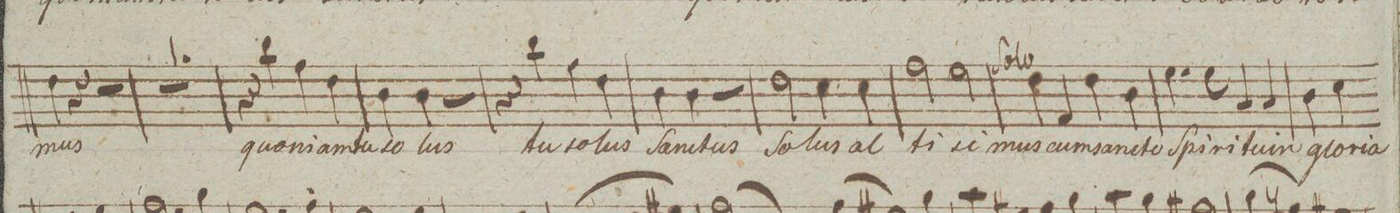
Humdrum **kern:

**kern	**text	**dynam
*I"Alto.	*	*
*clefC3	*	*
*k[]	*	*
*met(c|)	*	*
*M2/2	*	*
4e\	-mus	.
4r	.	.
2r	.	.
=132	=132	=132
1r	.	.
=133	=133	=133
4r	.	.
4cc\	quo-	.
4g\	-niam	.
4e\	tu	.
=134	=134	=134
4c\	so-	.
4c\	-lus	.
2r	.	.
=135	=135	=135
4r	.	.
4cc\	tu	.
4g\	so-	.
4e\	-lus	.
=136	=136	=136
4c\	San-	.
4c\	-ctus	.
2r	.	.
=137	=137	=137
2e\	So-	.
4d\	-lus	.
4d\	al-	.
=138	=138	=138
2g\	-ti-	.
2f\	-si-	.
=139	=139	=139
4e\	-mus	.
4G/	cum	.
4e\	san-	.
4c\	-cto	.
=140	=140	=140
4.f\	Spi-	.
8f\	-ri-	.
4B/	-tu	.
4B/	in	.
=141	=141	=141
4c\	glo-	.
4d\	-ria	.
*-	*-	*-
